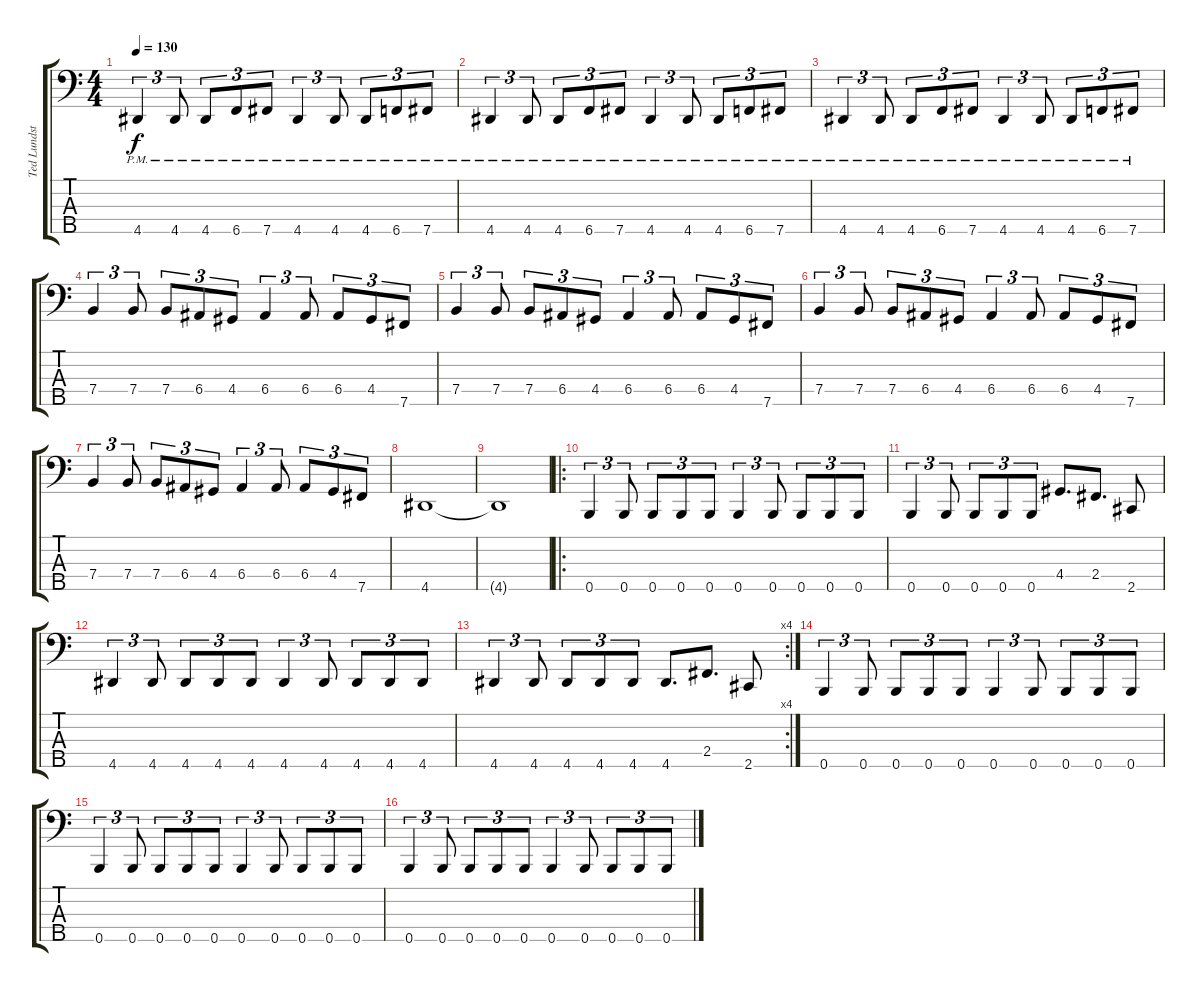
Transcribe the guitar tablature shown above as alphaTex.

\track ("Ted Lundström" "Ted Lundst") {instrument electricbassfinger}
\staff {score tabs}
\tuning (G2 D2 A1 E1 B0) {hide}
\ts (4 4)
\tempo 130
\clef f4
\ks c
4.5{pm}.4{tu (3 2) dy f} 4.5{pm}.8{tu (3 2)} 4.5{pm}.8{tu (3 2)} 6.5{pm}.8{tu (3 2)} 7.5{pm}.8{tu (3 2)} 4.5{pm}.4{tu (3 2)} 4.5{pm}.8{tu (3 2)} 4.5{pm}.8{tu (3 2)} 6.5{pm}.8{tu (3 2)} 7.5{pm}.8{tu (3 2)} |
4.5{pm}.4{tu (3 2)} 4.5{pm}.8{tu (3 2)} 4.5{pm}.8{tu (3 2)} 6.5{pm}.8{tu (3 2)} 7.5{pm}.8{tu (3 2)} 4.5{pm}.4{tu (3 2)} 4.5{pm}.8{tu (3 2)} 4.5{pm}.8{tu (3 2)} 6.5{pm}.8{tu (3 2)} 7.5{pm}.8{tu (3 2)} |
4.5{pm}.4{tu (3 2)} 4.5{pm}.8{tu (3 2)} 4.5{pm}.8{tu (3 2)} 6.5{pm}.8{tu (3 2)} 7.5{pm}.8{tu (3 2)} 4.5{pm}.4{tu (3 2)} 4.5{pm}.8{tu (3 2)} 4.5{pm}.8{tu (3 2)} 6.5{pm}.8{tu (3 2)} 7.5{pm}.8{tu (3 2)} |
7.4.4{tu (3 2)} 7.4.8{tu (3 2)} 7.4.8{tu (3 2)} 6.4.8{tu (3 2)} 4.4.8{tu (3 2)} 6.4.4{tu (3 2)} 6.4.8{tu (3 2)} 6.4.8{tu (3 2)} 4.4.8{tu (3 2)} 7.5.8{tu (3 2)} |
7.4.4{tu (3 2)} 7.4.8{tu (3 2)} 7.4.8{tu (3 2)} 6.4.8{tu (3 2)} 4.4.8{tu (3 2)} 6.4.4{tu (3 2)} 6.4.8{tu (3 2)} 6.4.8{tu (3 2)} 4.4.8{tu (3 2)} 7.5.8{tu (3 2)} |
7.4.4{tu (3 2)} 7.4.8{tu (3 2)} 7.4.8{tu (3 2)} 6.4.8{tu (3 2)} 4.4.8{tu (3 2)} 6.4.4{tu (3 2)} 6.4.8{tu (3 2)} 6.4.8{tu (3 2)} 4.4.8{tu (3 2)} 7.5.8{tu (3 2)} |
7.4.4{tu (3 2)} 7.4.8{tu (3 2)} 7.4.8{tu (3 2)} 6.4.8{tu (3 2)} 4.4.8{tu (3 2)} 6.4.4{tu (3 2)} 6.4.8{tu (3 2)} 6.4.8{tu (3 2)} 4.4.8{tu (3 2)} 7.5.8{tu (3 2)} |
4.5.1 |
4.5{t}.1 |
\ro
0.5.4{tu (3 2)} 0.5.8{tu (3 2)} 0.5.8{tu (3 2)} 0.5.8{tu (3 2)} 0.5.8{tu (3 2)} 0.5.4{tu (3 2)} 0.5.8{tu (3 2)} 0.5.8{tu (3 2)} 0.5.8{tu (3 2)} 0.5.8{tu (3 2)} |
0.5.4{tu (3 2)} 0.5.8{tu (3 2)} 0.5.8{tu (3 2)} 0.5.8{tu (3 2)} 0.5.8{tu (3 2)} 4.4.8{d} 2.4.8{d} 2.5.8 |
4.5.4{tu (3 2)} 4.5.8{tu (3 2)} 4.5.8{tu (3 2)} 4.5.8{tu (3 2)} 4.5.8{tu (3 2)} 4.5.4{tu (3 2)} 4.5.8{tu (3 2)} 4.5.8{tu (3 2)} 4.5.8{tu (3 2)} 4.5.8{tu (3 2)} |
\rc 4
4.5.4{tu (3 2)} 4.5.8{tu (3 2)} 4.5.8{tu (3 2)} 4.5.8{tu (3 2)} 4.5.8{tu (3 2)} 4.5.8{d} 2.4.8{d} 2.5.8 |
0.5.4{tu (3 2)} 0.5.8{tu (3 2)} 0.5.8{tu (3 2)} 0.5.8{tu (3 2)} 0.5.8{tu (3 2)} 0.5.4{tu (3 2)} 0.5.8{tu (3 2)} 0.5.8{tu (3 2)} 0.5.8{tu (3 2)} 0.5.8{tu (3 2)} |
0.5.4{tu (3 2)} 0.5.8{tu (3 2)} 0.5.8{tu (3 2)} 0.5.8{tu (3 2)} 0.5.8{tu (3 2)} 0.5.4{tu (3 2)} 0.5.8{tu (3 2)} 0.5.8{tu (3 2)} 0.5.8{tu (3 2)} 0.5.8{tu (3 2)} |
0.5.4{tu (3 2)} 0.5.8{tu (3 2)} 0.5.8{tu (3 2)} 0.5.8{tu (3 2)} 0.5.8{tu (3 2)} 0.5.4{tu (3 2)} 0.5.8{tu (3 2)} 0.5.8{tu (3 2)} 0.5.8{tu (3 2)} 0.5.8{tu (3 2)}
